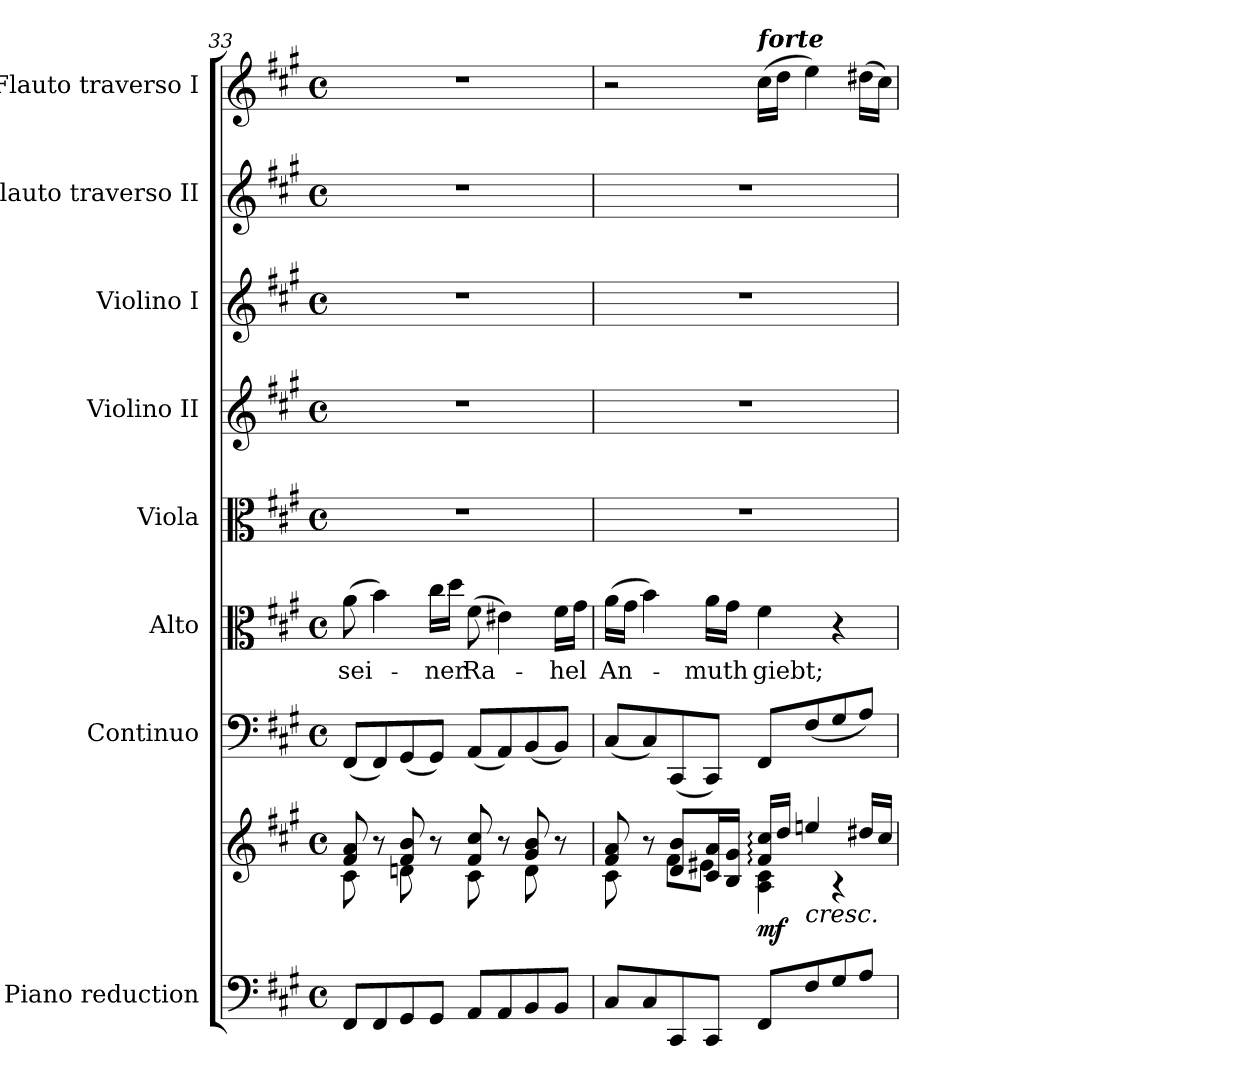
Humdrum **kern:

**kern	**kern	**dynam	**kern	**kern	**text	**kern	**kern	**kern	**kern	**kern
*part8	*part8	*part8	*part7	*part6	*part6	*part5	*part4	*part3	*part2	*part1
*staff9	*staff8	*staff8/9	*staff7	*staff6	*staff6	*staff5	*staff4	*staff3	*staff2	*staff1
*I"Piano reduction	*	*	*I"Continuo	*I"Alto	*	*I"Viola	*I"Violino II	*I"Violino I	*I"Flauto traverso II	*I"Flauto traverso I
*I'Pno	*	*	*	*	*	*I'Vla	*	*I'Vln	*I'Fl	*I'Fl
*clefF4	*clefG2	*	*clefF4	*clefC3	*	*clefC3	*clefG2	*clefG2	*clefG2	*clefG2
*k[f#c#g#]	*k[f#c#g#]	*	*k[f#c#g#]	*k[f#c#g#]	*	*k[f#c#g#]	*k[f#c#g#]	*k[f#c#g#]	*k[f#c#g#]	*k[f#c#g#]
*A:	*A:	*	*A:	*A:	*	*A:	*A:	*A:	*A:	*A:
*M4/4	*M4/4	*	*M4/4	*M4/4	*	*M4/4	*M4/4	*M4/4	*M4/4	*M4/4
*met(c)	*met(c)	*	*met(c)	*met(c)	*	*met(c)	*met(c)	*met(c)	*met(c)	*met(c)
=33	=33	=33	=33	=33	=33	=33	=33	=33	=33	=33
*	*^	*	*	*	*	*	*	*	*	*
!	!	!	!	!	!	!LO:LY:b	!	!	!	!	!
8FF#/L	8f#/ 8a/	8c#\	.	(<8FF#/L	(>8a\	sei-	1r	1r	1r	1r	1r
8FF#/	8r	8ryy	.	8FF#/)	4b\)	.	.	.	.	.	.
8GG#/	8f#/ 8b/	8dn\	.	(<8GG#/	.	.	.	.	.	.	.
!	!	!	!	!	!	!LO:LY:b	!	!	!	!	!
8GG#/J	8r	8ryy	.	8GG#/J)	16cc#\LL	-ner	.	.	.	.	.
.	.	.	.	.	16dd\JJ	.	.	.	.	.	.
!	!	!	!	!	!	!LO:LY:b	!	!	!	!	!
8AA/L	8f#/ 8cc#/	8c#\	.	(<8AA/L	(>8f#\	Ra-	.	.	.	.	.
8AA/	8r	8ryy	.	8AA/)	4e#X\)	.	.	.	.	.	.
8BB/	8g#/ 8b/	8d\	.	(<8BB/	.	.	.	.	.	.	.
!	!	!	!	!	!	!LO:LY:b	!	!	!	!	!
8BB/J	8r	8ryy	.	8BB/J)	16f#\LL	-hel	.	.	.	.	.
.	.	.	.	.	16g#\JJ	.	.	.	.	.	.
=34	=34	=34	=34	=34	=34	=34	=34	=34	=34	=34	=34
!	!	!	!	!	!	!LO:LY:b	!	!	!	!	!
8C#/L	8f#/ 8a/	8c#\	.	(<8C#/L	(>16a\LL	An-	1r	1r	1r	1r	2r
.	.	.	.	.	16g#\JJ	.	.	.	.	.	.
8C#/	8r	8ryy	.	8C#/)	4b\)	.	.	.	.	.	.
8CC#/	8d/ 8b/L	8f#\L	.	(<8CC#/	.	.	.	.	.	.	.
!	!	!	!	!	!	!LO:LY:b	!	!	!	!	!
8CC#/J	16c#/ 16a/L	8e#X\J	.	8CC#/J)	16a\LL	-muth	.	.	.	.	.
.	16B/ 16g#/JJ	.	.	.	16g#\JJ	.	.	.	.	.	.
!	!	!	!	!	!	!	!	!	!	!	!LO:TX:a:Bi:t=forte
!	!	!	!LO:DY:b	!	!	!LO:LY:b	!	!	!	!	!
8FF#/L	16f#/: 16cc#/:LL	4A\ 4c#\	mf	8FF#/L	4f#\	giebt;	.	.	.	.	(>16cc#\LL
.	16dd/JJ	.	.	.	.	.	.	.	.	.	16dd\JJ
!	!LO:TX:b:i:t=cresc.	!	!	!	!	!	!	!	!	!	!
8F#/	4een/	.	.	(<8F#/	.	.	.	.	.	.	4ee\)
8G#/	.	4r	.	8G#/	4r	.	.	.	.	.	.
8A/J	16dd#X/LL	.	.	8A/J)	.	.	.	.	.	.	(>16dd#X\LL
.	16cc#/JJ	.	.	.	.	.	.	.	.	.	16cc#\JJ)
*	*v	*v	*	*	*	*	*	*	*	*	*
=	=	=	=	=	=	=	=	=	=	=
*-	*-	*-	*-	*-	*-	*-	*-	*-	*-	*-
